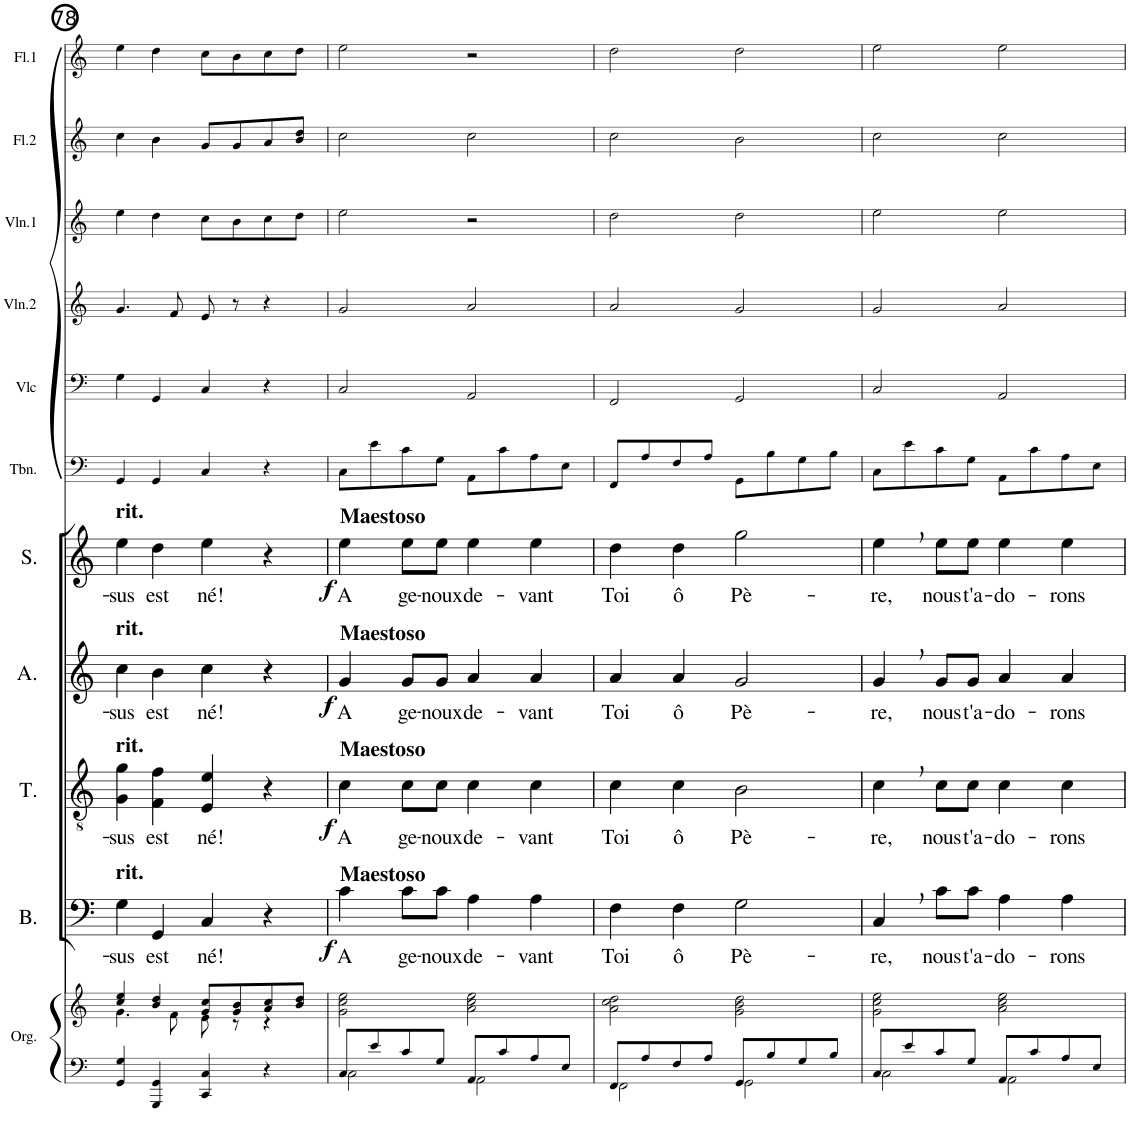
**kern	**kern	**kern	**text	**dynam	**kern	**text	**dynam	**kern	**text	**dynam	**kern	**text	**dynam	**kern	**kern	**kern	**kern	**kern	**kern
*part11	*part11	*part10	*part10	*part10	*part9	*part9	*part9	*part8	*part8	*part8	*part7	*part7	*part7	*part6	*part5	*part4	*part3	*part2	*part1
*staff12	*staff11	*staff10	*staff10	*staff10	*staff9	*staff9	*staff9	*staff8	*staff8	*staff8	*staff7	*staff7	*staff7	*staff6	*staff5	*staff4	*staff3	*staff2	*staff1
*I"Orgue	*	*I"Bass	*	*	*I"Ténor	*	*	*I"Alto	*	*	*I"Soprano	*	*	*I"Trombone	*I"Violoncelle	*I"Violon 2	*I"Violon 1	*I"Flûte 2	*I"Flûte 1
*I'Org.	*	*I'B.	*	*	*I'T.	*	*	*I'A.	*	*	*I'S.	*	*	*I'Tbn.	*I'Vlc	*I'Vln.2	*I'Vln.1	*I'Fl.2	*I'Fl.1
!!LO:PB:g=z
*clefF4	*clefG2	*clefF4	*	*	*clefGv2	*	*	*clefG2	*	*	*clefG2	*	*	*clefF4	*clefF4	*clefG2	*clefG2	*clefG2	*clefG2
*k[]	*k[]	*k[]	*	*	*k[]	*	*	*k[]	*	*	*k[]	*	*	*k[]	*k[]	*k[]	*k[]	*k[]	*k[]
*M4/4	*M4/4	*M4/4	*	*	*M4/4	*	*	*M4/4	*	*	*M4/4	*	*	*M4/4	*M4/4	*M4/4	*M4/4	*M4/4	*M4/4
*met(c)	*met(c)	*met(c)	*	*	*met(c)	*	*	*met(c)	*	*	*met(c)	*	*	*met(c)	*met(c)	*met(c)	*met(c)	*met(c)	*met(c)
=78	=78	=78	=78	=78	=78	=78	=78	=78	=78	=78	=78	=78	=78	=78	=78	=78	=78	=78	=78
*	*^	*	*	*	*	*	*	*	*	*	*	*	*	*	*	*	*	*	*
!	!	!	!	!	!	!	!	!	!	!	!	!LO:TX:a:B:t=rit.	!	!	!	!	!	!	!	!
!	!	!	!	!	!	!	!	!	!LO:TX:a:B:t=rit.	!	!	!	!	!	!	!	!	!	!	!
!	!	!	!	!	!	!LO:TX:a:B:t=rit.	!	!	!	!	!	!	!	!	!	!	!	!	!	!
!	!	!	!LO:TX:a:B:t=rit.	!	!	!	!	!	!	!	!	!	!	!	!	!	!	!	!	!
!	!	!	!	!LO:LY:b	!	!	!LO:LY:b	!	!	!LO:LY:b	!	!	!LO:LY:b	!	!	!	!	!	!	!
4GG/ 4G/	4cc/ 4ee/	4.g\	4G\	-sus	.	4G\ 4g\	-sus	.	4cc\	-sus	.	4ee\	-sus	.	4GG/	4G\	4.g/	4ee\	4cc\	4ee\
!	!	!	!	!LO:LY:b	!	!	!LO:LY:b	!	!	!LO:LY:b	!	!	!LO:LY:b	!	!	!	!	!	!	!
4GGG/ 4GG/	4b/ 4dd/	.	4GG/	est	.	4F\ 4f\	est	.	4b\	est	.	4dd\	est	.	4GG/	4GG/	.	4dd\	4b\	4dd\
.	.	8f\	.	.	.	.	.	.	.	.	.	.	.	.	.	.	8f/	.	.	.
!	!	!	!	!LO:LY:b	!	!	!LO:LY:b	!	!	!LO:LY:b	!	!	!LO:LY:b	!	!	!	!	!	!	!
4CC/ 4C/	8g/ 8cc/L	8e\	4C/	né!	.	4E/ 4e/	né!	.	4cc\	né!	.	4ee\	né!	.	4C/	4C/	8e/	8cc\L	8g/L	8cc\L
.	8g/ 8b/	8r	.	.	.	.	.	.	.	.	.	.	.	.	.	.	8r	8b\	8g/	8b\
4r	8a/ 8cc/	4r	4r	.	.	4r	.	.	4r	.	.	4r	.	.	4r	4r	4r	8cc\	8a/	8cc\
.	8b/ 8dd/J	.	.	.	.	.	.	.	.	.	.	.	.	.	.	.	.	8dd\J	8b/ 8dd/J	8dd\J
*	*v	*v	*	*	*	*	*	*	*	*	*	*	*	*	*	*	*	*	*	*
=79	=79	=79	=79	=79	=79	=79	=79	=79	=79	=79	=79	=79	=79	=79	=79	=79	=79	=79	=79
*^	*	*	*	*	*	*	*	*	*	*	*	*	*	*	*	*	*	*	*
!	!	!	!	!	!	!	!	!	!	!	!	!LO:TX:a:B:t=Maestoso	!	!	!	!	!	!	!	!
!	!	!	!	!	!	!	!	!	!LO:TX:a:B:t=Maestoso	!	!	!	!	!	!	!	!	!	!	!
!	!	!	!	!	!	!LO:TX:a:B:t=Maestoso	!	!	!	!	!	!	!	!	!	!	!	!	!	!
!	!	!	!LO:TX:a:B:t=Maestoso	!	!	!	!	!	!	!	!	!	!	!	!	!	!	!	!	!
!	!	!	!	!LO:LY:b	!LO:DY:b	!	!LO:LY:b	!LO:DY:b	!	!LO:LY:b	!LO:DY:b	!	!LO:LY:b	!LO:DY:b	!	!	!	!	!	!
8C/L	2C\	2g\ 2cc\ 2ee\	4c\	A	f	4c\	A	f	4g/	A	f	4ee\	A	f	8C\L	2C/	2g/	2ee\	2cc\	2ee\
8e/	.	.	.	.	.	.	.	.	.	.	.	.	.	.	8e\	.	.	.	.	.
!	!	!	!	!LO:LY:b	!	!	!LO:LY:b	!	!	!LO:LY:b	!	!	!LO:LY:b	!	!	!	!	!	!	!
8c/	.	.	8c\L	ge-	.	8c\L	ge-	.	8g/L	ge-	.	8ee\L	ge-	.	8c\	.	.	.	.	.
!	!	!	!	!LO:LY:b	!	!	!LO:LY:b	!	!	!LO:LY:b	!	!	!LO:LY:b	!	!	!	!	!	!	!
8G/J	.	.	8c\J	-noux	.	8c\J	-noux	.	8g/J	-noux	.	8ee\J	-noux	.	8G\J	.	.	.	.	.
!	!	!	!	!LO:LY:b	!	!	!LO:LY:b	!	!	!LO:LY:b	!	!	!LO:LY:b	!	!	!	!	!	!	!
8AA/L	2AA\	2a\ 2cc\ 2ee\	4A\	de-	.	4c\	de-	.	4a/	de-	.	4ee\	de-	.	8AA\L	2AA/	2a/	2r	2cc\	2r
8c/	.	.	.	.	.	.	.	.	.	.	.	.	.	.	8c\	.	.	.	.	.
!	!	!	!	!LO:LY:b	!	!	!LO:LY:b	!	!	!LO:LY:b	!	!	!LO:LY:b	!	!	!	!	!	!	!
8A/	.	.	4A\	-vant	.	4c\	-vant	.	4a/	-vant	.	4ee\	-vant	.	8A\	.	.	.	.	.
8E/J	.	.	.	.	.	.	.	.	.	.	.	.	.	.	8E\J	.	.	.	.	.
=80	=80	=80	=80	=80	=80	=80	=80	=80	=80	=80	=80	=80	=80	=80	=80	=80	=80	=80	=80	=80
!	!	!	!	!LO:LY:b	!	!	!LO:LY:b	!	!	!LO:LY:b	!	!	!LO:LY:b	!	!	!	!	!	!	!
8FF/L	2FF\	2a\ 2cc\ 2dd\	4F\	Toi	.	4c\	Toi	.	4a/	Toi	.	4dd\	Toi	.	8FF/L	2FF/	2a/	2dd\	2cc\	2dd\
8A/	.	.	.	.	.	.	.	.	.	.	.	.	.	.	8A/	.	.	.	.	.
!	!	!	!	!LO:LY:b	!	!	!LO:LY:b	!	!	!LO:LY:b	!	!	!LO:LY:b	!	!	!	!	!	!	!
8F/	.	.	4F\	ô	.	4c\	ô	.	4a/	ô	.	4dd\	ô	.	8F/	.	.	.	.	.
8A/J	.	.	.	.	.	.	.	.	.	.	.	.	.	.	8A/J	.	.	.	.	.
!	!	!	!	!LO:LY:b	!	!	!LO:LY:b	!	!	!LO:LY:b	!	!	!LO:LY:b	!	!	!	!	!	!	!
8GG/L	2GG\	2g\ 2b\ 2dd\	2G\	Pè-	.	2B\	Pè-	.	2g/	Pè-	.	2gg\	Pè-	.	8GG\L	2GG/	2g/	2dd\	2b\	2dd\
8B/	.	.	.	.	.	.	.	.	.	.	.	.	.	.	8B\	.	.	.	.	.
8G/	.	.	.	.	.	.	.	.	.	.	.	.	.	.	8G\	.	.	.	.	.
8B/J	.	.	.	.	.	.	.	.	.	.	.	.	.	.	8B\J	.	.	.	.	.
=81	=81	=81	=81	=81	=81	=81	=81	=81	=81	=81	=81	=81	=81	=81	=81	=81	=81	=81	=81	=81
!	!	!	!	!LO:LY:b	!	!	!LO:LY:b	!	!	!LO:LY:b	!	!	!LO:LY:b	!	!	!	!	!	!	!
8C/L	2C\	2g\ 2cc\ 2ee\	4C,/	-re,	.	4c,\	-re,	.	4g,/	-re,	.	4ee,\	-re,	.	8C\L	2C/	2g/	2ee\	2cc\	2ee\
8e/	.	.	.	.	.	.	.	.	.	.	.	.	.	.	8e\	.	.	.	.	.
!	!	!	!	!LO:LY:b	!	!	!LO:LY:b	!	!	!LO:LY:b	!	!	!LO:LY:b	!	!	!	!	!	!	!
8c/	.	.	8c\L	nous	.	8c\L	nous	.	8g/L	nous	.	8ee\L	nous	.	8c\	.	.	.	.	.
!	!	!	!	!LO:LY:b	!	!	!LO:LY:b	!	!	!LO:LY:b	!	!	!LO:LY:b	!	!	!	!	!	!	!
8G/J	.	.	8c\J	t'a-	.	8c\J	t'a-	.	8g/J	t'a-	.	8ee\J	t'a-	.	8G\J	.	.	.	.	.
!	!	!	!	!LO:LY:b	!	!	!LO:LY:b	!	!	!LO:LY:b	!	!	!LO:LY:b	!	!	!	!	!	!	!
8AA/L	2AA\	2a\ 2cc\ 2ee\	4A\	-do-	.	4c\	-do-	.	4a/	-do-	.	4ee\	-do-	.	8AA\L	2AA/	2a/	2ee\	2cc\	2ee\
8c/	.	.	.	.	.	.	.	.	.	.	.	.	.	.	8c\	.	.	.	.	.
!	!	!	!	!LO:LY:b	!	!	!LO:LY:b	!	!	!LO:LY:b	!	!	!LO:LY:b	!	!	!	!	!	!	!
8A/	.	.	4A\	-rons	.	4c\	-rons	.	4a/	-rons	.	4ee\	-rons	.	8A\	.	.	.	.	.
8E/J	.	.	.	.	.	.	.	.	.	.	.	.	.	.	8E\J	.	.	.	.	.
*v	*v	*	*	*	*	*	*	*	*	*	*	*	*	*	*	*	*	*	*	*
=	=	=	=	=	=	=	=	=	=	=	=	=	=	=	=	=	=	=	=
*-	*-	*-	*-	*-	*-	*-	*-	*-	*-	*-	*-	*-	*-	*-	*-	*-	*-	*-	*-
